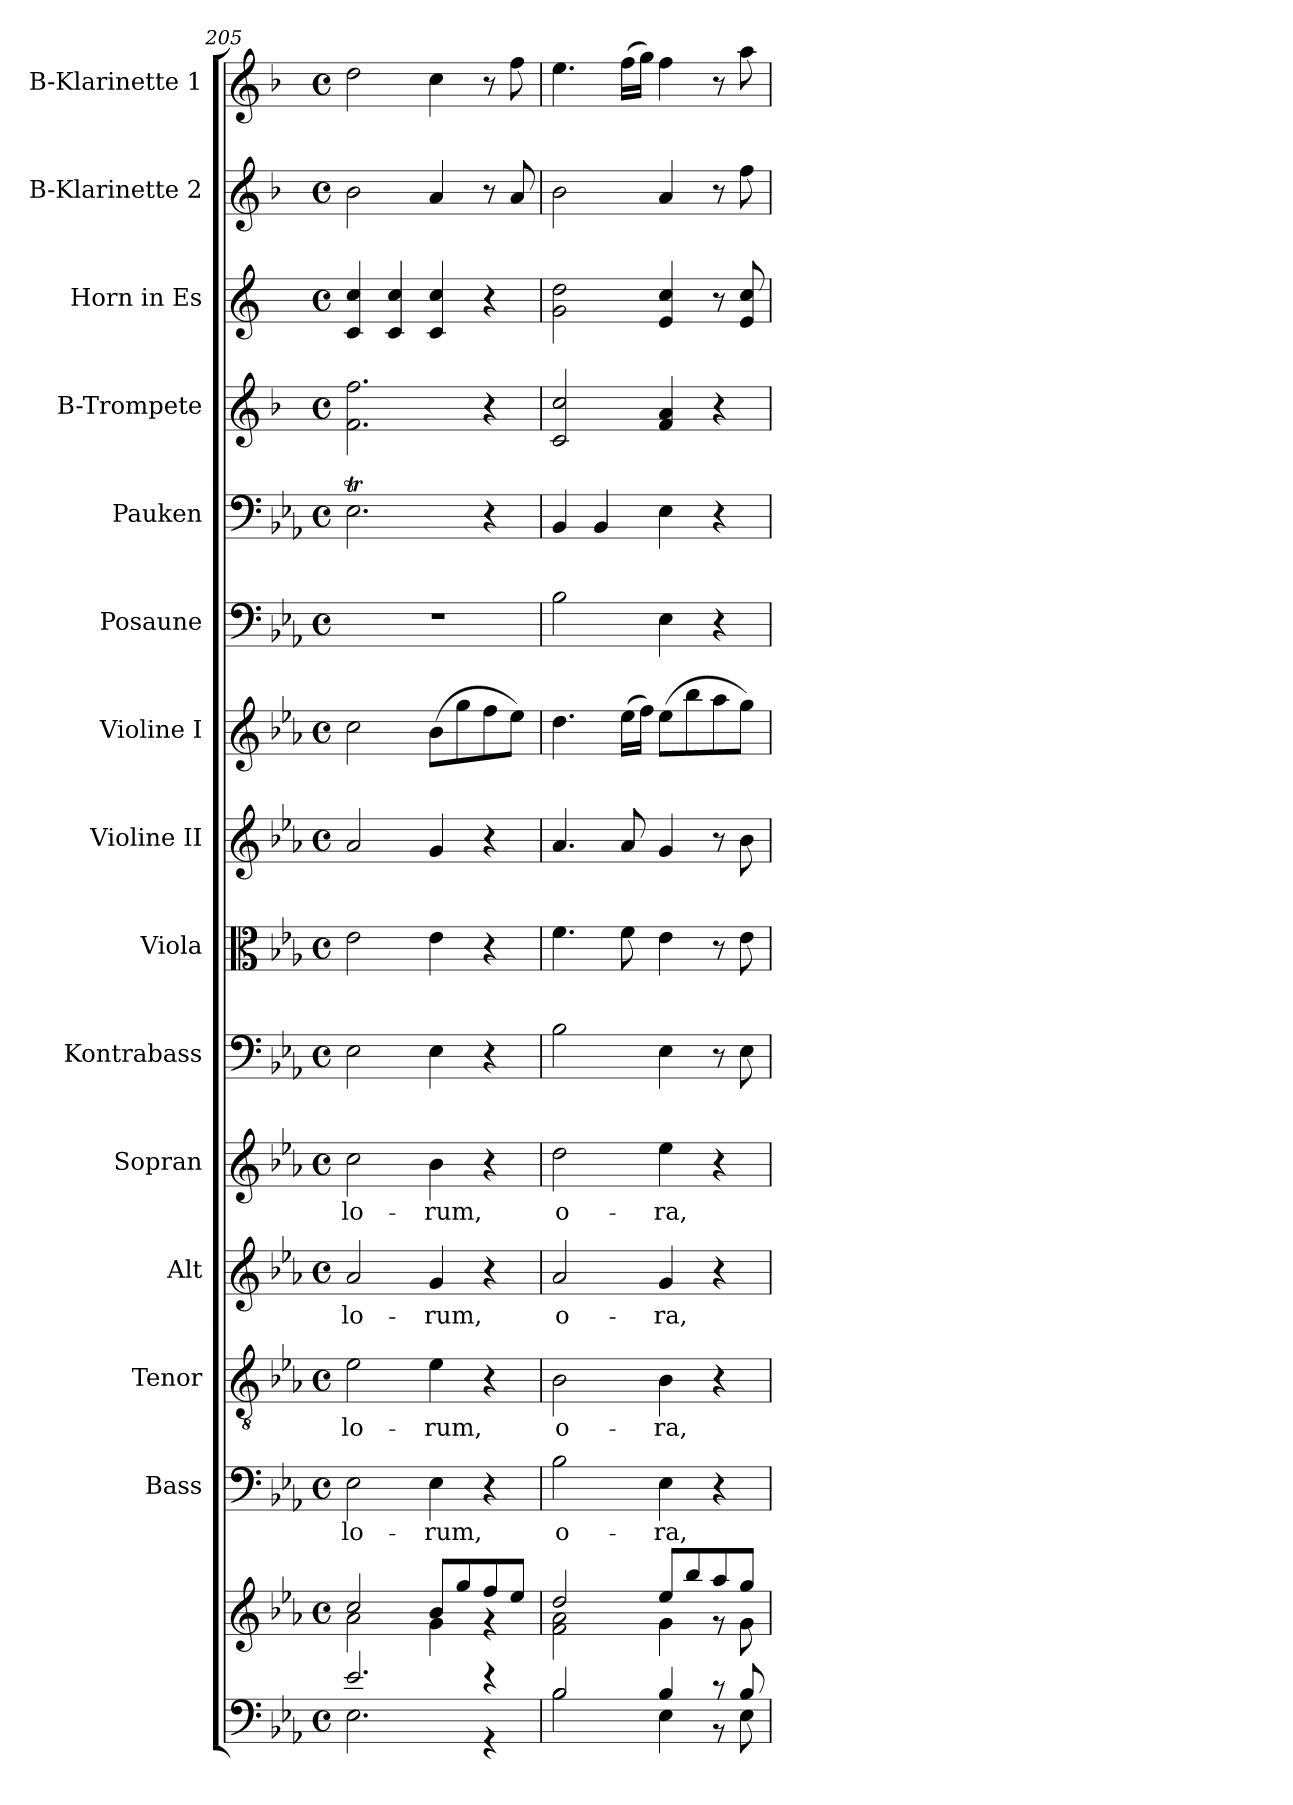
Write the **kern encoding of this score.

**kern	**kern	**kern	**text	**kern	**text	**kern	**text	**kern	**text	**kern	**kern	**kern	**kern	**kern	**kern	**kern	**kern	**kern	**kern
*part15	*part15	*part14	*part14	*part13	*part13	*part12	*part12	*part11	*part11	*part10	*part9	*part8	*part7	*part6	*part5	*part4	*part3	*part2	*part1
*staff16	*staff15	*staff14	*staff14	*staff13	*staff13	*staff12	*staff12	*staff11	*staff11	*staff10	*staff9	*staff8	*staff7	*staff6	*staff5	*staff4	*staff3	*staff2	*staff1
*	*	*I"Bass	*	*I"Tenor	*	*I"Alt	*	*I"Sopran	*	*I"Kontrabass	*I"Viola	*I"Violine II	*I"Violine I	*I"Posaune	*I"Pauken	*I"B-Trompete	*I"Horn in Es	*I"B-Klarinette 2	*I"B-Klarinette 1
*	*	*I'B.	*	*I'T.	*	*I'A.	*	*I'S.	*	*I'Kb.	*I'Vla.	*I'Vl. II	*I'Vl. I	*I'Pos.	*I'Pk.	*I'B Trp.	*	*I'B Kl. 2	*I'B Kl. 1
*clefF4	*clefG2	*clefF4	*	*clefGv2	*	*clefG2	*	*clefG2	*	*clefF4	*clefC3	*clefG2	*clefG2	*clefF4	*clefF4	*clefG2	*clefG2	*clefG2	*clefG2
*	*	*	*	*	*	*	*	*	*	*ITrd7c12	*	*	*	*	*	*ITrd1c2	*ITrd5c9	*ITrd1c2	*ITrd1c2
*k[b-e-a-]	*k[b-e-a-]	*k[b-e-a-]	*	*k[b-e-a-]	*	*k[b-e-a-]	*	*k[b-e-a-]	*	*k[b-e-a-]	*k[b-e-a-]	*k[b-e-a-]	*k[b-e-a-]	*k[b-e-a-]	*k[b-e-a-]	*k[b-e-a-]	*k[b-e-a-]	*k[b-e-a-]	*k[b-e-a-]
*E-:	*E-:	*E-:	*	*E-:	*	*E-:	*	*E-:	*	*E-:	*E-:	*E-:	*E-:	*E-:	*E-:	*E-:	*E-:	*E-:	*E-:
*M4/4	*M4/4	*M4/4	*	*M4/4	*	*M4/4	*	*M4/4	*	*M4/4	*M4/4	*M4/4	*M4/4	*M4/4	*M4/4	*M4/4	*M4/4	*M4/4	*M4/4
*met(c)	*met(c)	*met(c)	*	*met(c)	*	*met(c)	*	*met(c)	*	*met(c)	*met(c)	*met(c)	*met(c)	*met(c)	*met(c)	*met(c)	*met(c)	*met(c)	*met(c)
=205	=205	=205	=205	=205	=205	=205	=205	=205	=205	=205	=205	=205	=205	=205	=205	=205	=205	=205	=205
*^	*^	*	*	*	*	*	*	*	*	*	*	*	*	*	*	*	*	*	*
!	!	!	!	!	!LO:LY:b	!	!LO:LY:b	!	!LO:LY:b	!	!LO:LY:b	!	!	!	!	!	!	!	!	!	!
2.e-/	2.E-\	2cc/	2a-\	2E-\	-lo-	2e-\	-lo-	2a-/	-lo-	2cc\	-lo-	2EE-\	2e-\	2a-/	2cc\	1r	2.E-T\	2.e-\ 2.ee-\	4E-/ 4e-/	2a-\	2cc\
.	.	.	.	.	.	.	.	.	.	.	.	.	.	.	.	.	.	.	4E-/ 4e-/	.	.
!	!	!	!	!	!LO:LY:b	!	!LO:LY:b	!	!LO:LY:b	!	!LO:LY:b	!	!	!	!	!	!	!	!	!	!
.	.	8b-/L	4g\	4E-\	-rum,	4e-\	-rum,	4g/	-rum,	4b-\	-rum,	4EE-\	4e-\	4g/	(>8b-\L	.	.	.	4E-/ 4e-/	4g/	4b-\
.	.	8gg/	.	.	.	.	.	.	.	.	.	.	.	.	8gg\	.	.	.	.	.	.
4r	4r	8ff/	4rg	4r	.	4r	.	4r	.	4r	.	4r	4r	4r	8ff\	.	4r	4r	4r	8r	8r
.	.	8ee-/J	.	.	.	.	.	.	.	.	.	.	.	.	8ee-\J)	.	.	.	.	8g/	8ee-\
!!LO:PB:g=z
=206	=206	=206	=206	=206	=206	=206	=206	=206	=206	=206	=206	=206	=206	=206	=206	=206	=206	=206	=206	=206	=206
!	!	!	!	!	!LO:LY:b	!	!LO:LY:b	!	!LO:LY:b	!	!LO:LY:b	!	!	!	!	!	!	!	!	!	!
2B-/	2B-\	2dd/	2f\ 2a-\	2B-\	o-	2B-\	o-	2a-/	o-	2dd\	o-	2BB-\	4.f\	4.a-/	4.dd\	2B-\	4BB-/	2B-/ 2b-/	2B-\ 2f\	2a-\	4.dd\
.	.	.	.	.	.	.	.	.	.	.	.	.	.	.	.	.	4BB-/	.	.	.	.
.	.	.	.	.	.	.	.	.	.	.	.	.	8f\	8a-/	(>16ee-\LL	.	.	.	.	.	(>16ee-\LL
.	.	.	.	.	.	.	.	.	.	.	.	.	.	.	16ff\JJ)	.	.	.	.	.	16ff\JJ)
!	!	!	!	!	!LO:LY:b	!	!LO:LY:b	!	!LO:LY:b	!	!LO:LY:b	!	!	!	!	!	!	!	!	!	!
4B-/	4E-\	8ee-/L	4g\	4E-\	-ra,	4B-\	-ra,	4g/	-ra,	4ee-\	-ra,	4EE-\	4e-\	4g/	(>8ee-\L	4E-\	4E-\	4e-/ 4g/	4G/ 4e-/	4g/	4ee-\
.	.	8bb-/	.	.	.	.	.	.	.	.	.	.	.	.	8bb-\	.	.	.	.	.	.
8r	8r	8aa-/	8rg	4r	.	4r	.	4r	.	4r	.	8r	8r	8r	8aa-\	4r	4r	4r	8r	8r	8r
8B-/	8E-\	8gg/J	8g\	.	.	.	.	.	.	.	.	8EE-\	8e-\	8b-\	8gg\J)	.	.	.	8G/ 8e-/	8ee-\	8gg\
*v	*v	*	*	*	*	*	*	*	*	*	*	*	*	*	*	*	*	*	*	*	*
*	*v	*v	*	*	*	*	*	*	*	*	*	*	*	*	*	*	*	*	*	*
=	=	=	=	=	=	=	=	=	=	=	=	=	=	=	=	=	=	=	=
*-	*-	*-	*-	*-	*-	*-	*-	*-	*-	*-	*-	*-	*-	*-	*-	*-	*-	*-	*-
